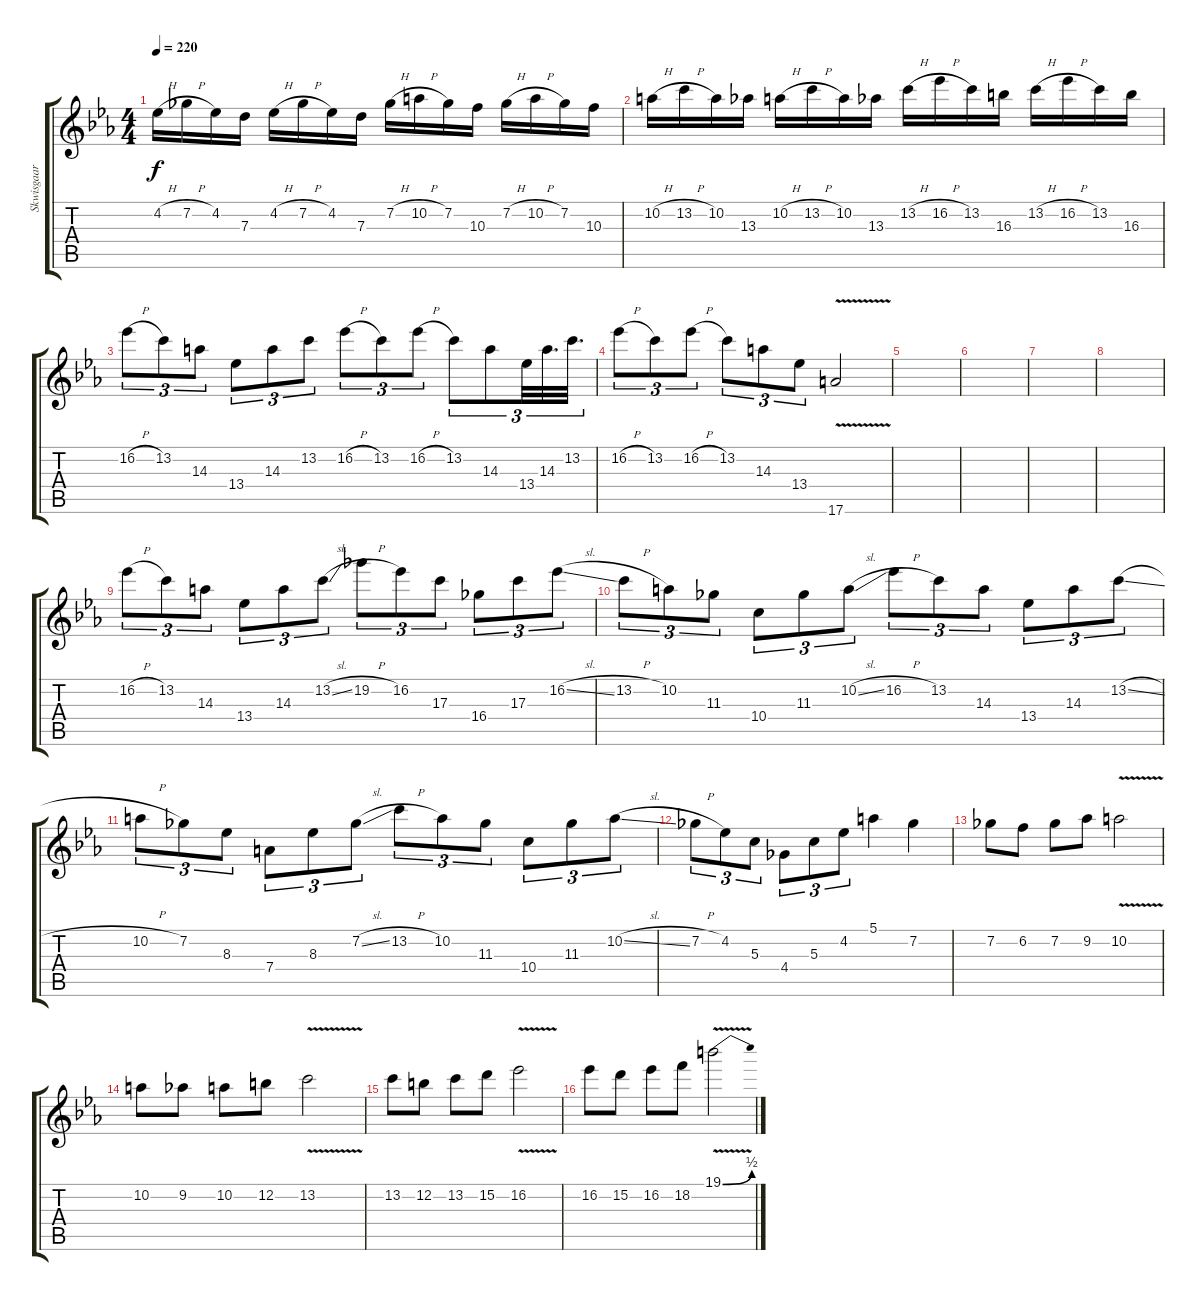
\track ("Skwisgaar Lead" "Skwisgaar ") {instrument overdrivenguitar}
\staff {score tabs}
\tuning (E4 B3 G3 D3 A2 E2) {hide}
\ts (4 4)
\tempo 220
\clef g2
\ks eb
4.2{h}.16{dy f} 7.2{h}.16 4.2.16 7.3.16 4.2{h}.16 7.2{h}.16 4.2.16 7.3.16 7.2{h}.16 10.2{h}.16 7.2.16 10.3.16 7.2{h}.16 10.2{h}.16 7.2.16 10.3.16 |
10.2{h}.16 13.2{h}.16 10.2.16 13.3.16 10.2{h}.16 13.2{h}.16 10.2.16 13.3.16 13.2{h}.16 16.2{h}.16 13.2.16 16.3.16 13.2{h}.16 16.2{h}.16 13.2.16 16.3.16 |
16.2{h}.8{tu (3 2)} 13.2.8{tu (3 2)} 14.3.8{tu (3 2)} 13.4.8{tu (3 2)} 14.3.8{tu (3 2)} 13.2.8{tu (3 2)} 16.2{h}.8{tu (3 2)} 13.2.8{tu (3 2)} 16.2{h}.8{tu (3 2)} 13.2.8{tu (3 2)} 14.3.8{tu (3 2)} 13.4.32{tu (3 2)} 14.3.32{d tu (3 2)} 13.2.32{d tu (3 2)} |
16.2{h}.8{tu (3 2)} 13.2.8{tu (3 2)} 16.2{h}.8{tu (3 2)} 13.2.8{tu (3 2)} 14.3.8{tu (3 2)} 13.4.8{tu (3 2)} 17.6{v}.2 |
|
|
|
|
16.2{h}.8{tu (3 2)} 13.2.8{tu (3 2)} 14.3.8{tu (3 2)} 13.4.8{tu (3 2)} 14.3.8{tu (3 2)} 13.2{sl}.8{tu (3 2)} 19.2{h}.8{tu (3 2)} 16.2.8{tu (3 2)} 17.3.8{tu (3 2)} 16.4.8{tu (3 2)} 17.3.8{tu (3 2)} 16.2{sl}.8{tu (3 2)} |
13.2{h}.8{tu (3 2)} 10.2.8{tu (3 2)} 11.3.8{tu (3 2)} 10.4.8{tu (3 2)} 11.3.8{tu (3 2)} 10.2{sl}.8{tu (3 2)} 16.2{h}.8{tu (3 2)} 13.2.8{tu (3 2)} 14.3.8{tu (3 2)} 13.4.8{tu (3 2)} 14.3.8{tu (3 2)} 13.2{sl}.8{tu (3 2)} |
10.2{h}.8{tu (3 2)} 7.2.8{tu (3 2)} 8.3.8{tu (3 2)} 7.4.8{tu (3 2)} 8.3.8{tu (3 2)} 7.2{sl}.8{tu (3 2)} 13.2{h}.8{tu (3 2)} 10.2.8{tu (3 2)} 11.3.8{tu (3 2)} 10.4.8{tu (3 2)} 11.3.8{tu (3 2)} 10.2{sl}.8{tu (3 2)} |
7.2{h}.8{tu (3 2)} 4.2.8{tu (3 2)} 5.3.8{tu (3 2)} 4.4.8{tu (3 2)} 5.3.8{tu (3 2)} 4.2.8{tu (3 2)} 5.1.4 7.2.4 |
7.2.8 6.2.8 7.2.8 9.2.8 10.2{v}.2 |
10.2.8 9.2.8 10.2.8 12.2.8 13.2{v}.2 |
13.2.8 12.2.8 13.2.8 15.2.8 16.2{v}.2 |
16.2.8 15.2.8 16.2.8 18.2.8 19.1{be (bend 0 0 60 2) v}.2
